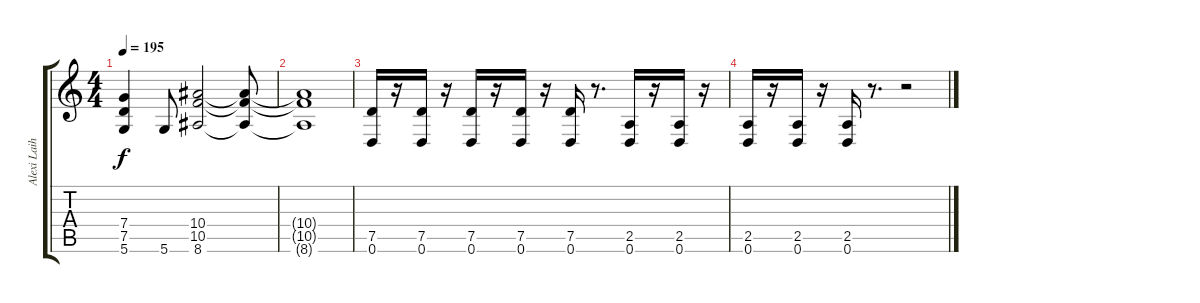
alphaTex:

\track ("Alexi Laiho" "Alexi Laih") {instrument distortionguitar}
\staff {score tabs}
\tuning (D4 A3 F3 C3 G2 D2) {hide}
\ts (4 4)
\tempo 195
\clef g2
\ks c
(7.4 7.5 5.6).4{dy f} 5.6.8 (10.4 10.5 8.6).2 (10.4{t} 10.5{t} 8.6{t}).8 |
(10.4{t} 10.5{t} 8.6{t}).1 |
(7.5 0.6).16 r.16 (7.5 0.6).16 r.16 (7.5 0.6).16 r.16 (7.5 0.6).16 r.16 (7.5 0.6).16 r.8{d} (2.5 0.6).16 r.16 (2.5 0.6).16 r.16 |
(2.5 0.6).16 r.16 (2.5 0.6).16 r.16 (2.5 0.6).16 r.8{d} r.2
